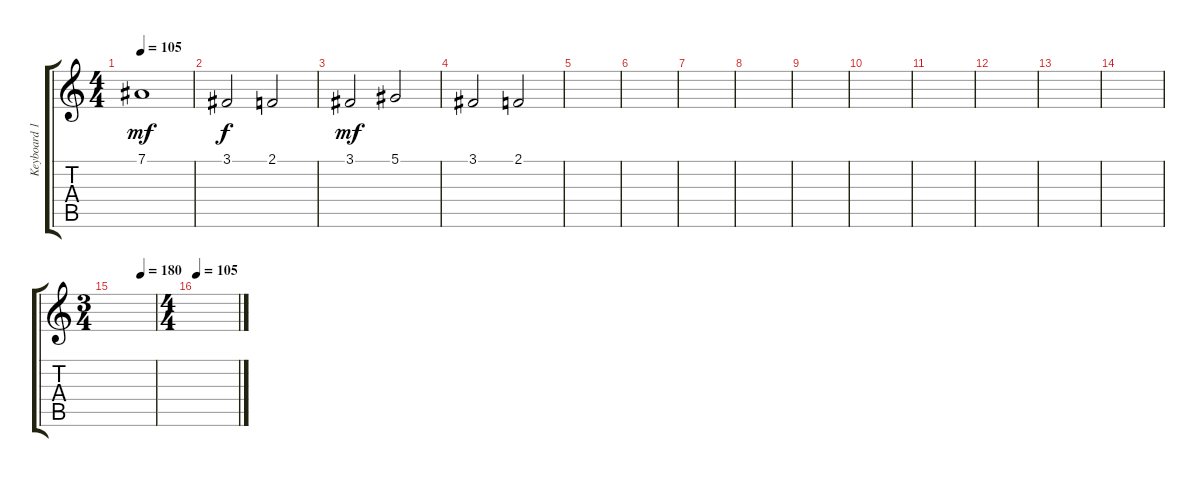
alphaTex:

\track ("Keyboard 1" "Keyboard 1") {instrument reedorgan}
\staff {score tabs}
\tuning (Eb4 Bb3 Gb3 Db3 Ab2 Eb2) {hide}
\ts (4 4)
\tempo 105
\clef g2
\ks c
7.1.1{dy mf} |
3.1.2{dy f} 2.1.2 |
3.1.2{dy mf} 5.1.2 |
3.1.2 2.1.2 |
|
|
|
|
|
|
|
|
|
|
\ts (3 4)
\tempo (180 0.6666666666666666)
|
\ts (4 4)
\tempo 105
